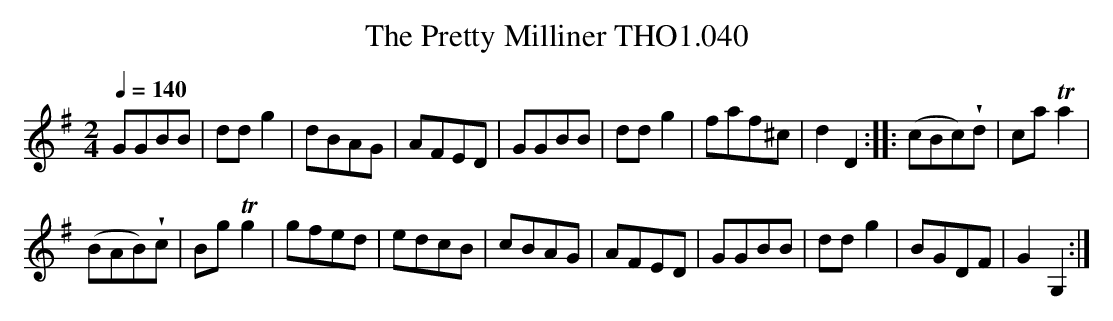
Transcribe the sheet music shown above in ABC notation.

X:1
T:Pretty Milliner THO1.040, The
M:2/4
L:1/8
Q:1/4=140
U:w=!wedge!
K:G
GGBB|dd g2|dBAG|AFED|GGBB|dd g2|faf^c|d2D2::(cBc)wd|ca Ta2|
(BAB)wc|Bg Tg2|gfed|edcB|cBAG|AFED|GGBB|dd g2|BGDF|G2G,2:|
